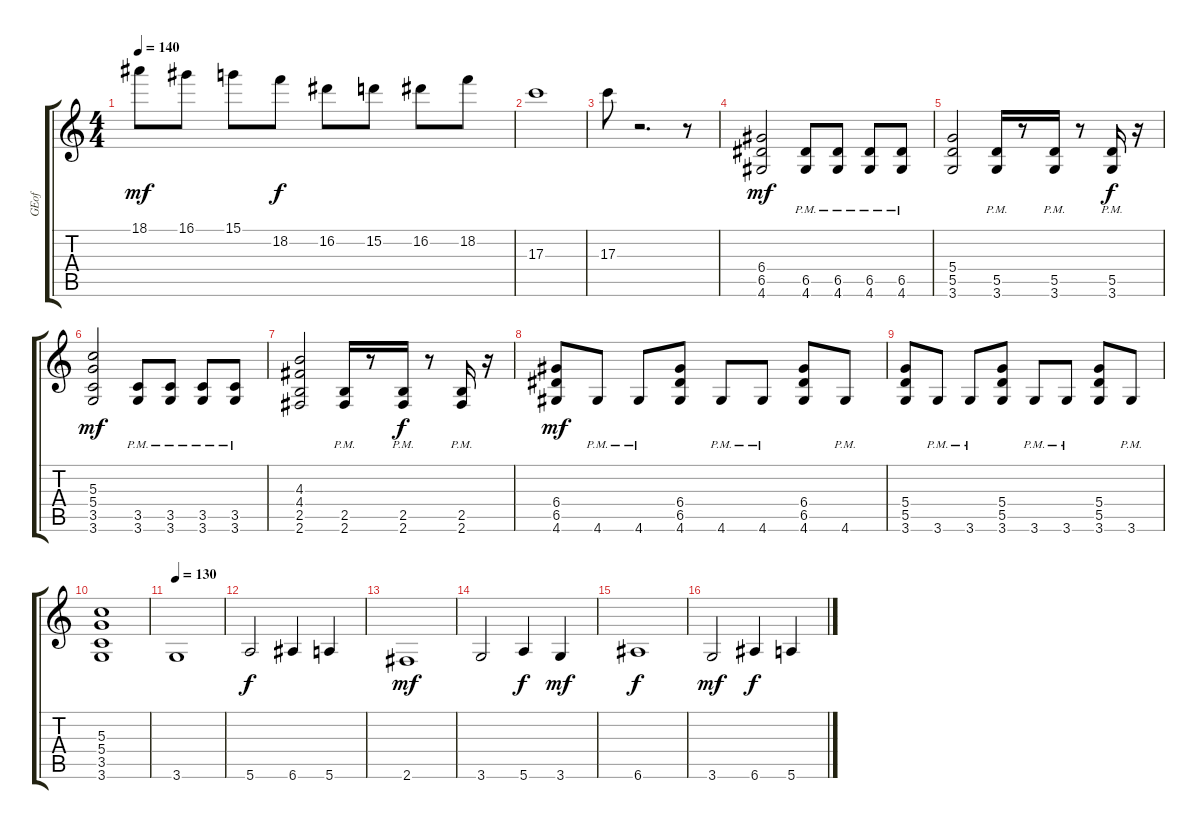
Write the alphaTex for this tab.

\track ("GEof" "GEof") {instrument distortionguitar}
\staff {score tabs}
\tuning (E4 B3 G3 D3 A2 E2) {hide}
\ts (4 4)
\tempo 140
\clef g2
\ks c
18.1.8{dy mf} 16.1.8 15.1.8 18.2.8{dy f} 16.2.8 15.2.8 16.2.8 18.2.8 |
17.3.1 |
17.3.8 r.2{d} r.8 |
(6.4 6.5 4.6).2{dy mf} (6.5{pm} 4.6{pm}).8 (6.5{pm} 4.6{pm}).8 (6.5{pm} 4.6{pm}).8 (6.5{pm} 4.6{pm}).8 |
(5.4 5.5 3.6).2 (5.5{pm} 3.6{pm}).16 r.8 (5.5{pm} 3.6{pm}).16 r.8 (5.5{pm} 3.6{pm}).16{dy f} r.16 |
(5.3 5.4 3.5 3.6).2{dy mf} (3.5{pm} 3.6{pm}).8 (3.5{pm} 3.6{pm}).8 (3.5{pm} 3.6{pm}).8 (3.5{pm} 3.6{pm}).8 |
(4.3 4.4 2.5 2.6).2 (2.5{pm} 2.6{pm}).16 r.8 (2.5{pm} 2.6{pm}).16{dy f} r.8 (2.5{pm} 2.6{pm}).16 r.16 |
(6.4 6.5 4.6).8{dy mf} 4.6{pm}.8 4.6{pm}.8 (6.4 6.5 4.6).8 4.6{pm}.8 4.6{pm}.8 (6.4 6.5 4.6).8 4.6{pm}.8 |
(5.4 5.5 3.6).8 3.6{pm}.8 3.6{pm}.8 (5.4 5.5 3.6).8 3.6{pm}.8 3.6{pm}.8 (5.4 5.5 3.6).8 3.6{pm}.8 |
(5.3 5.4 3.5 3.6).1 |
\tempo 130
3.6.1 |
5.6.2{dy f} 6.6.4 5.6.4 |
2.6.1{dy mf} |
3.6.2 5.6.4{dy f} 3.6.4{dy mf} |
6.6.1{dy f} |
3.6.2{dy mf} 6.6.4{dy f} 5.6.4
